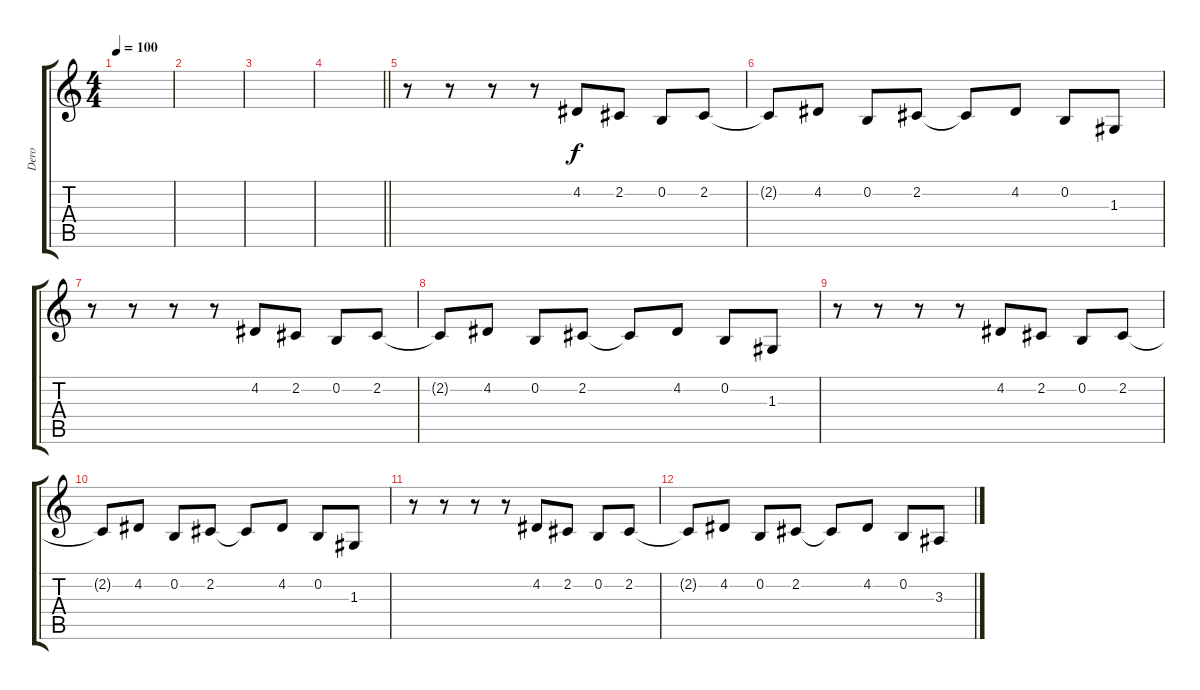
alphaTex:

\track ("Dero" "Dero") {instrument choiraahs}
\staff {score tabs}
\tuning (E4 B3 G3 D3 A2 E2) {hide}
\ts (4 4)
\tempo 100
\clef g2
\ks c
|
|
|
\barLineRight lightlight
|
r.8 r.8 r.8 r.8 4.2.8 2.2.8 0.2.8 2.2.8 |
2.2{t}.8 4.2.8 0.2.8 2.2.8 2.2{t}.8 4.2.8 0.2.8 1.3.8 |
r.8 r.8 r.8 r.8 4.2.8 2.2.8 0.2.8 2.2.8 |
2.2{t}.8 4.2.8 0.2.8 2.2.8 2.2{t}.8 4.2.8 0.2.8 1.3.8 |
r.8 r.8 r.8 r.8 4.2.8 2.2.8 0.2.8 2.2.8 |
2.2{t}.8 4.2.8 0.2.8 2.2.8 2.2{t}.8 4.2.8 0.2.8 1.3.8 |
r.8 r.8 r.8 r.8 4.2.8 2.2.8 0.2.8 2.2.8 |
2.2{t}.8 4.2.8 0.2.8 2.2.8 2.2{t}.8 4.2.8 0.2.8 3.3.8
